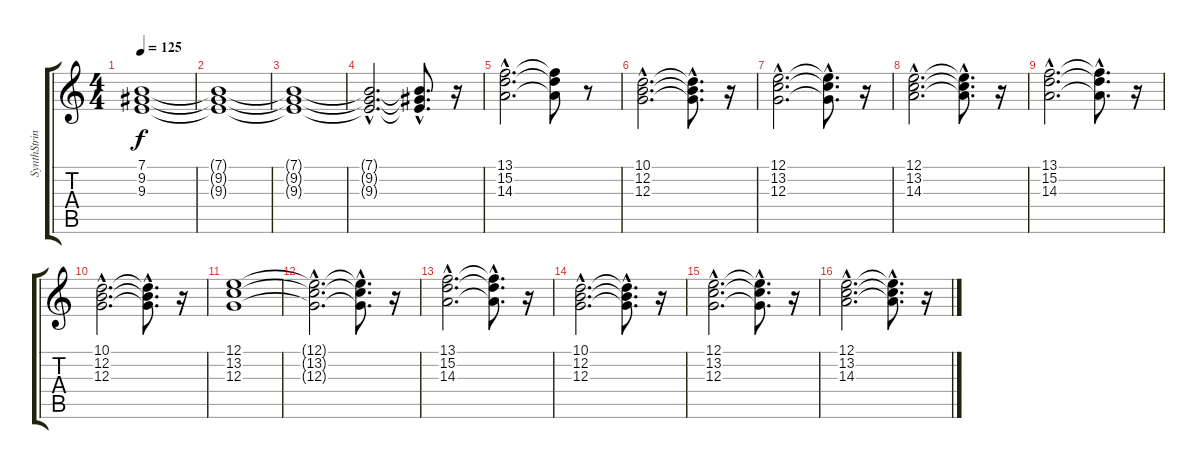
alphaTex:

\track ("SynthStrings1" "SynthStrin") {instrument synthstrings1}
\staff {score tabs}
\tuning (E4 B3 G3 D3 A2 E2) {hide}
\ts (4 4)
\tempo 125
\clef g2
\ks c
(7.1 9.2 9.3).1{dy f} |
(7.1{t} 9.2{t} 9.3{t}).1 |
(7.1{t} 9.2{t} 9.3{t}).1 |
(7.1{hac t} 9.2{hac t} 9.3{hac t}).2{d} (7.1{hac t} 9.2{hac t} 9.3{hac t}).8{d} r.16 |
(13.1{hac} 15.2{hac} 14.3{hac}).2{d} (13.1{t} 15.2{t} 14.3{t}).8 r.8 |
(10.1{hac} 12.2{hac} 12.3{hac}).2{d} (10.1{hac t} 12.2{hac t} 12.3{hac t}).8{d} r.16 |
(12.1{hac} 13.2{hac} 12.3{hac}).2{d} (12.1{hac t} 13.2{hac t} 12.3{hac t}).8{d} r.16 |
(12.1{hac} 13.2{hac} 14.3{hac}).2{d} (12.1{hac t} 13.2{hac t} 14.3{hac t}).8{d} r.16 |
(13.1{hac} 15.2{hac} 14.3{hac}).2{d} (13.1{hac t} 15.2{hac t} 14.3{hac t}).8{d} r.16 |
(10.1{hac} 12.2{hac} 12.3{hac}).2{d} (10.1{hac t} 12.2{hac t} 12.3{hac t}).8{d} r.16 |
(12.1 13.2 12.3).1 |
(12.1{hac t} 13.2{hac t} 12.3{hac t}).2{d} (12.1{hac t} 13.2{hac t} 12.3{hac t}).8{d} r.16 |
(13.1{hac} 15.2{hac} 14.3{hac}).2{d} (13.1{hac t} 15.2{hac t} 14.3{hac t}).8{d} r.16 |
(10.1{hac} 12.2{hac} 12.3{hac}).2{d} (10.1{hac t} 12.2{hac t} 12.3{hac t}).8{d} r.16 |
(12.1{hac} 13.2{hac} 12.3{hac}).2{d} (12.1{hac t} 13.2{hac t} 12.3{hac t}).8{d} r.16 |
(12.1{hac} 13.2{hac} 14.3{hac}).2{d} (12.1{hac t} 13.2{hac t} 14.3{hac t}).8{d} r.16
